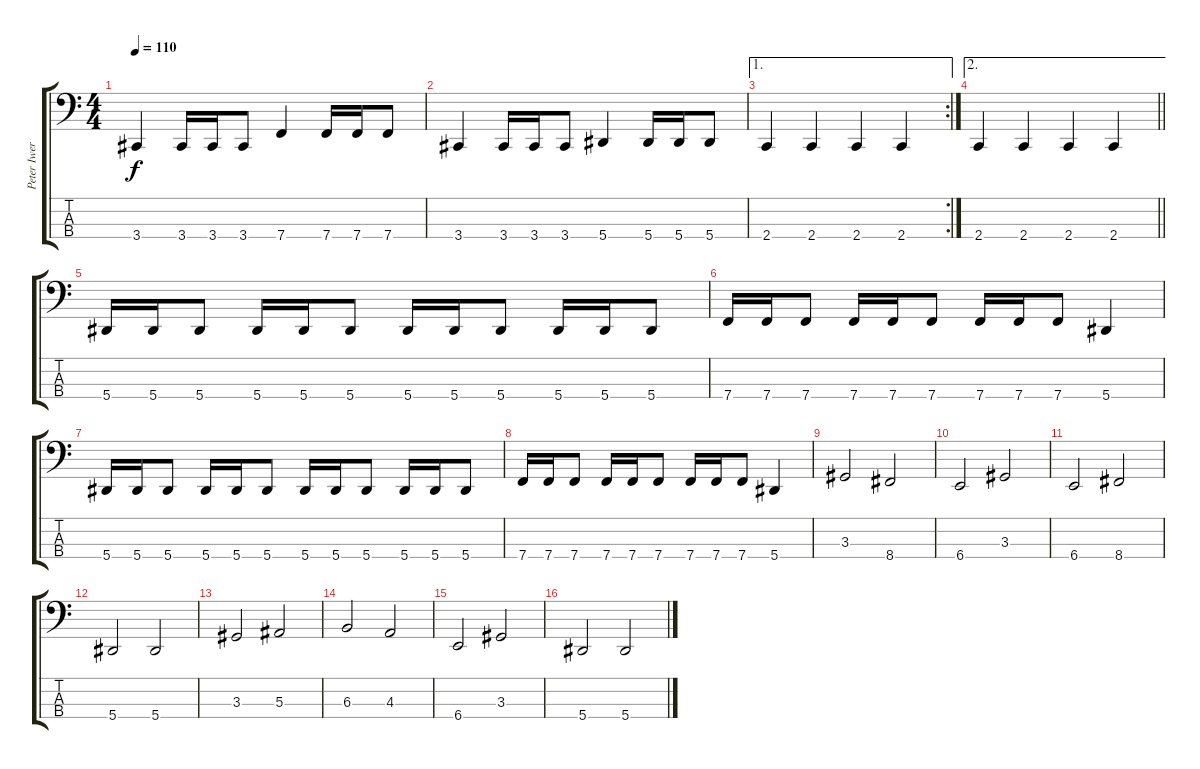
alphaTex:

\track ("Peter Iwers" "Peter Iwer") {instrument electricbassfinger}
\staff {score tabs}
\tuning (Eb2 Bb1 F1 Bb0) {hide}
\ts (4 4)
\tempo 110
\clef f4
\ks c
3.4.4{dy f} 3.4.16 3.4.16 3.4.8 7.4.4 7.4.16 7.4.16 7.4.8 |
3.4.4 3.4.16 3.4.16 3.4.8 5.4.4 5.4.16 5.4.16 5.4.8 |
\ae 1
\rc 2
2.4.4 2.4.4 2.4.4 2.4.4 |
\ae 2
\barLineRight lightlight
2.4.4 2.4.4 2.4.4 2.4.4 |
5.4.16 5.4.16 5.4.8 5.4.16 5.4.16 5.4.8 5.4.16 5.4.16 5.4.8 5.4.16 5.4.16 5.4.8 |
7.4.16 7.4.16 7.4.8 7.4.16 7.4.16 7.4.8 7.4.16 7.4.16 7.4.8 5.4.4 |
5.4.16 5.4.16 5.4.8 5.4.16 5.4.16 5.4.8 5.4.16 5.4.16 5.4.8 5.4.16 5.4.16 5.4.8 |
7.4.16 7.4.16 7.4.8 7.4.16 7.4.16 7.4.8 7.4.16 7.4.16 7.4.8 5.4.4 |
3.3.2 8.4.2 |
6.4.2 3.3.2 |
6.4.2 8.4.2 |
5.4.2 5.4.2 |
3.3.2 5.3.2 |
6.3.2 4.3.2 |
6.4.2 3.3.2 |
5.4.2 5.4.2
